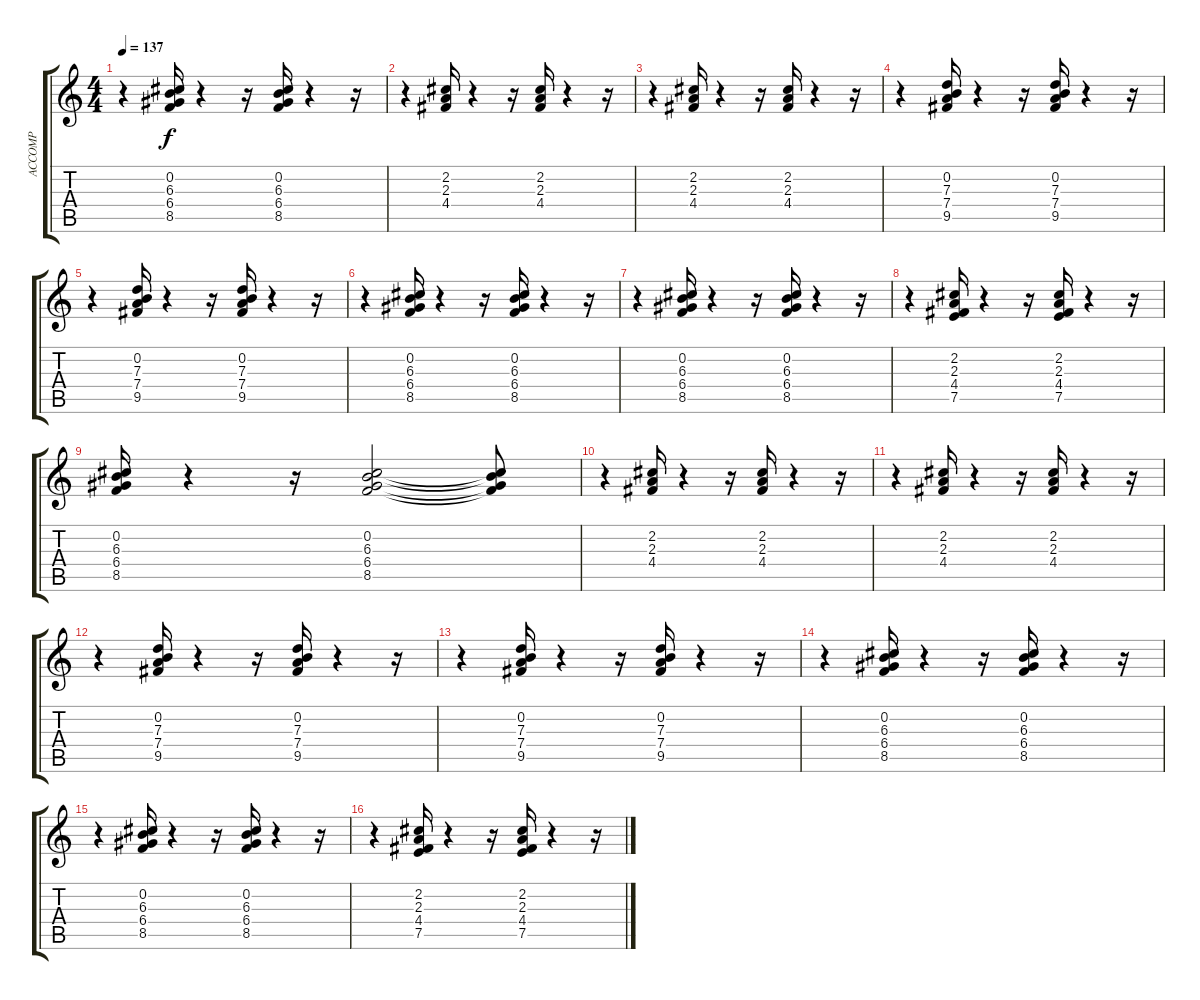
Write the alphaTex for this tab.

\track ("ACCOMP" "ACCOMP") {instrument electricguitarclean}
\staff {score tabs}
\tuning (E4 B3 G3 D3 A2 E2) {hide}
\ts (4 4)
\tempo 137
\clef g2
\ks c
r.4{dy f} (0.2 6.3 6.4 8.5).16 r.4 r.16 (0.2 6.3 6.4 8.5).16 r.4 r.16 |
r.4 (2.2 2.3 4.4).16 r.4 r.16 (2.2 2.3 4.4).16 r.4 r.16 |
r.4 (2.2 2.3 4.4).16 r.4 r.16 (2.2 2.3 4.4).16 r.4 r.16 |
r.4 (0.2 7.3 7.4 9.5).16 r.4 r.16 (0.2 7.3 7.4 9.5).16 r.4 r.16 |
r.4 (0.2 7.3 7.4 9.5).16 r.4 r.16 (0.2 7.3 7.4 9.5).16 r.4 r.16 |
r.4 (0.2 6.3 6.4 8.5).16 r.4 r.16 (0.2 6.3 6.4 8.5).16 r.4 r.16 |
r.4 (0.2 6.3 6.4 8.5).16 r.4 r.16 (0.2 6.3 6.4 8.5).16 r.4 r.16 |
r.4 (2.2 2.3 4.4 7.5).16 r.4 r.16 (2.2 2.3 4.4 7.5).16 r.4 r.16 |
(0.2 6.3 6.4 8.5).16 r.4 r.16 (0.2 6.3 6.4 8.5).2 (0.2{t} 6.3{t} 6.4{t} 8.5{t}).8 |
r.4 (2.2 2.3 4.4).16 r.4 r.16 (2.2 2.3 4.4).16 r.4 r.16 |
r.4 (2.2 2.3 4.4).16 r.4 r.16 (2.2 2.3 4.4).16 r.4 r.16 |
r.4 (0.2 7.3 7.4 9.5).16 r.4 r.16 (0.2 7.3 7.4 9.5).16 r.4 r.16 |
r.4 (0.2 7.3 7.4 9.5).16 r.4 r.16 (0.2 7.3 7.4 9.5).16 r.4 r.16 |
r.4 (0.2 6.3 6.4 8.5).16 r.4 r.16 (0.2 6.3 6.4 8.5).16 r.4 r.16 |
r.4 (0.2 6.3 6.4 8.5).16 r.4 r.16 (0.2 6.3 6.4 8.5).16 r.4 r.16 |
r.4 (2.2 2.3 4.4 7.5).16 r.4 r.16 (2.2 2.3 4.4 7.5).16 r.4 r.16
